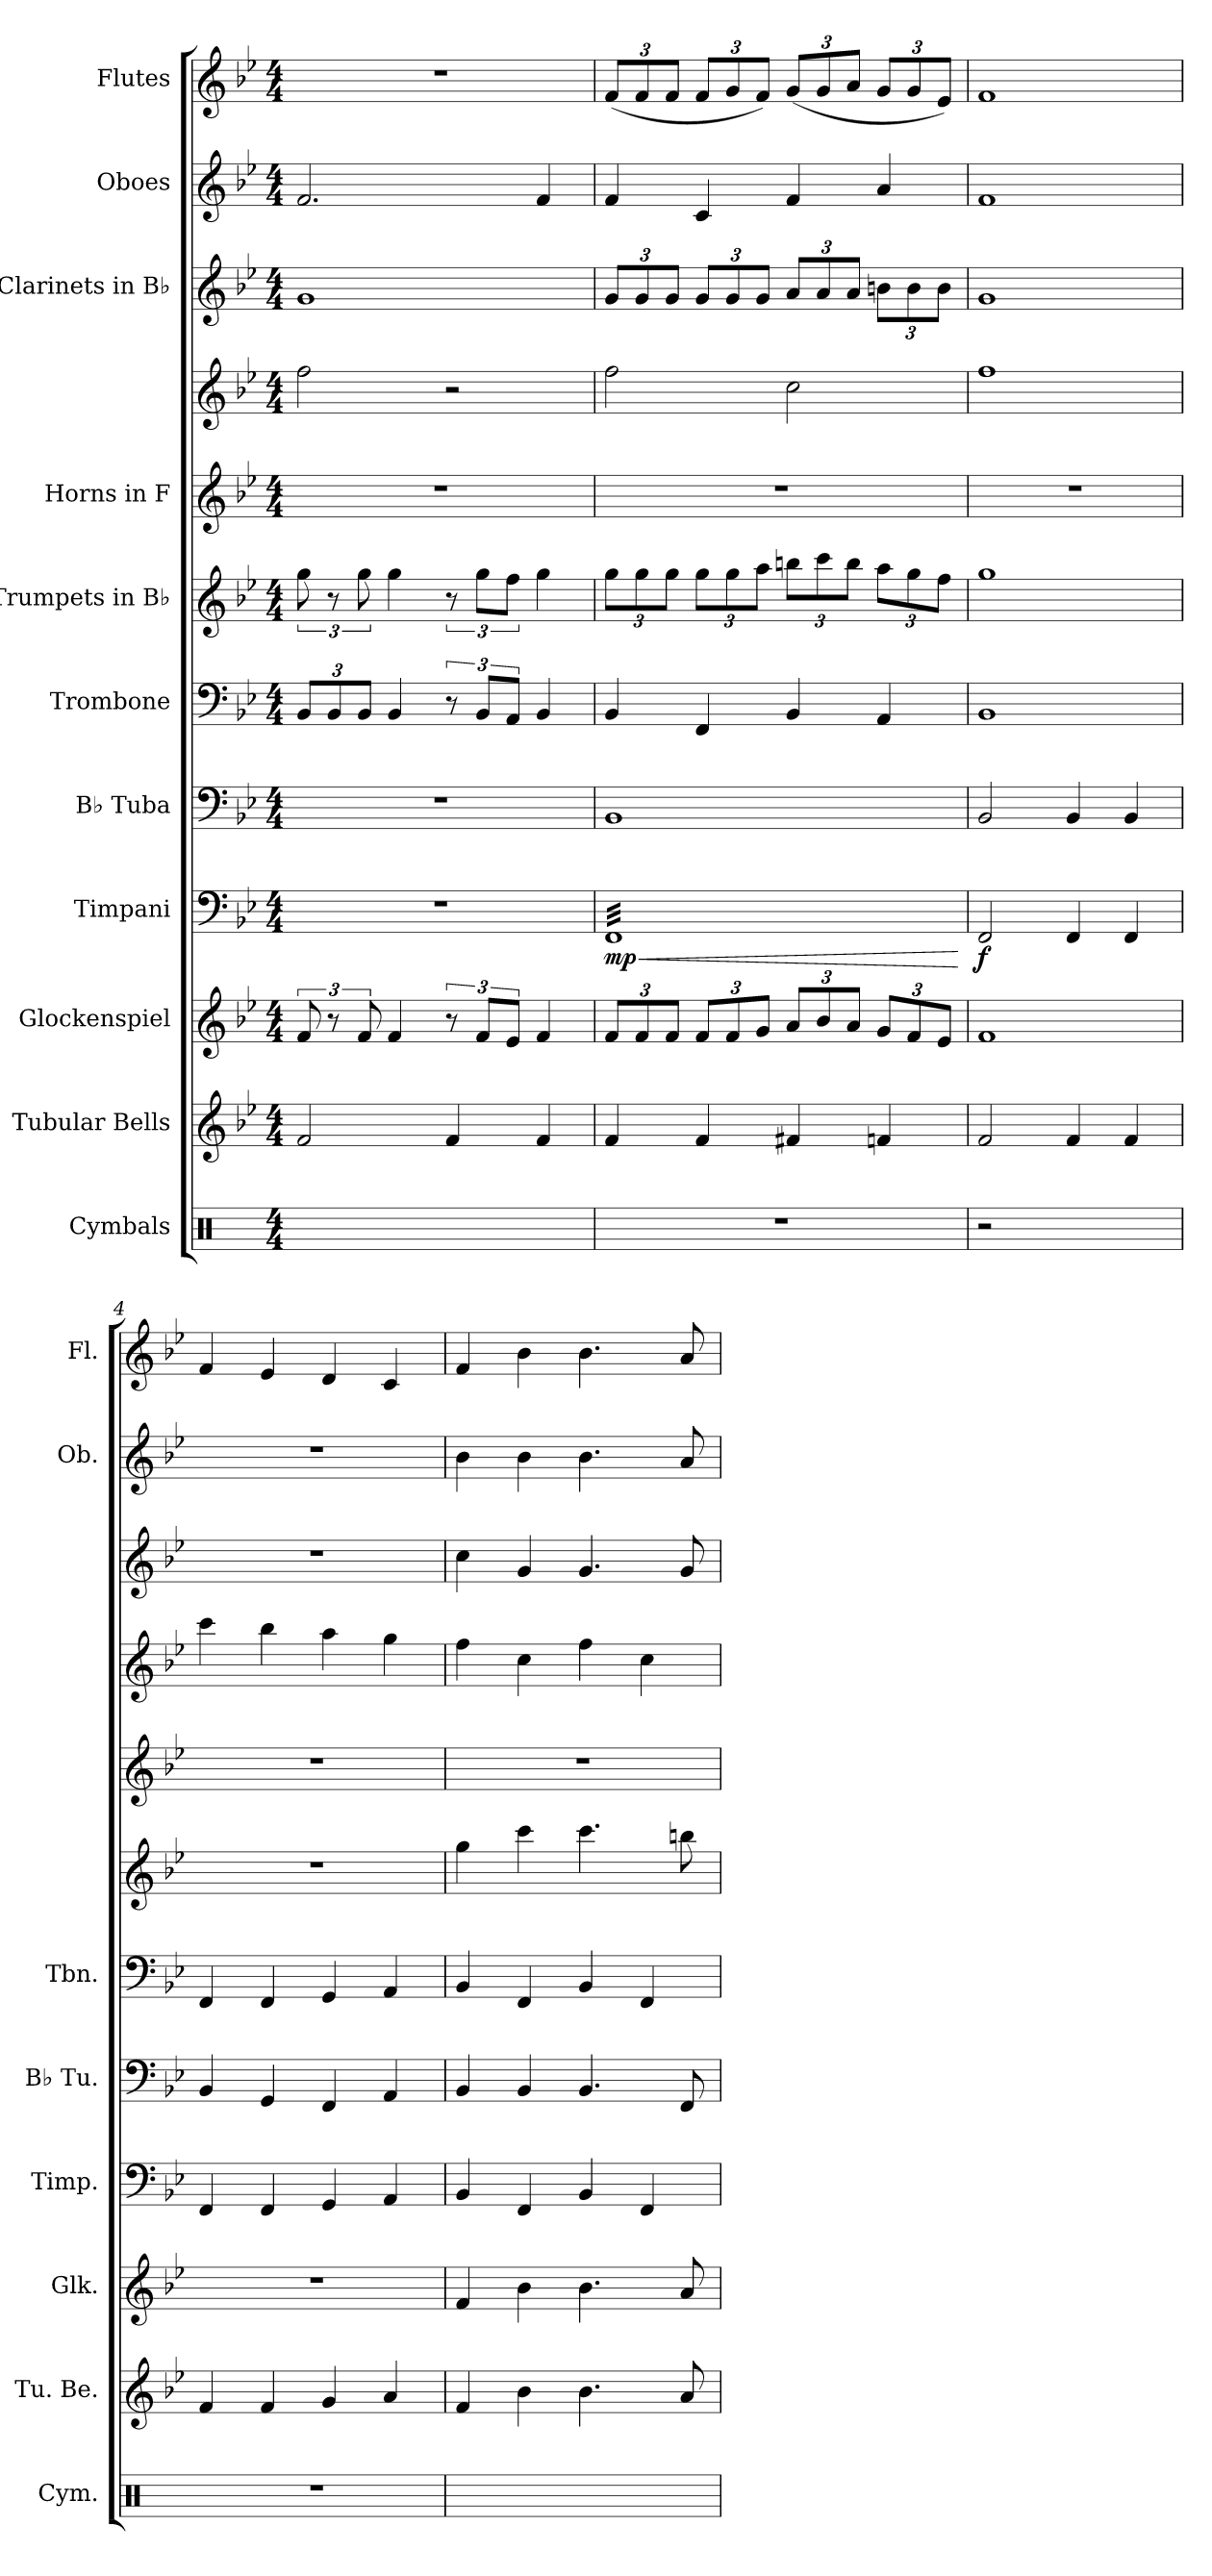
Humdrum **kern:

**kern	**kern	**kern	**kern	**dynam	**kern	**kern	**kern	**kern	**kern	**kern	**kern	**kern
*part11	*part10	*part9	*part8	*part8	*part7	*part6	*part5	*part4	*part4	*part3	*part2	*part1
*staff12	*staff11	*staff10	*staff9	*staff9	*staff8	*staff7	*staff6	*staff5	*staff4	*staff3	*staff2	*staff1
*I"Cymbals	*I"Tubular Bells	*I"Glockenspiel	*I"Timpani	*	*I"B♭ Tuba	*I"Trombone	*I"Trumpets in B♭	*I"Horns in F	*	*I"Clarinets in B♭	*I"Oboes	*I"Flutes
*I'Cym.	*I'Tu. Be.	*I'Glk.	*I'Timp.	*	*I'B♭ Tu.	*I'Tbn.	*	*	*	*	*I'Ob.	*I'Fl.
*clefX	*clefG2	*clefG2	*clefF4	*	*clefF4	*clefF4	*clefG2	*clefG2	*clefG2	*clefG2	*clefG2	*clefG2
*	*	*ITrd-14c-24	*	*	*	*	*ITrd1c2	*ITrd4c7	*ITrd4c7	*ITrd1c2	*	*
*k[]	*k[b-e-]	*k[b-e-]	*k[b-e-]	*	*k[b-e-]	*k[b-e-]	*k[b-e-a-d-]	*k[b-e-a-]	*k[b-e-a-]	*k[b-e-a-d-]	*k[b-e-]	*k[b-e-]
*M4/4	*M4/4	*M4/4	*M4/4	*	*M4/4	*M4/4	*M4/4	*M4/4	*M4/4	*M4/4	*M4/4	*M4/4
*MM100	*MM100	*MM100	*MM100	*	*MM100	*MM100	*MM100	*MM100	*MM100	*MM100	*MM100	*MM100
*	*	*	*	*	*	*Xbrackettup	*	*	*	*	*	*
=1	=1	=1	=1	=1	=1	=1	=1	=1	=1	=1	=1	=1
1R	2f/	12fff/	1r	.	1r	12BB-/L	12ff\	1r	2b-\	1f	2.f/	1r
.	.	12r	.	.	.	12BB-/	12r	.	.	.	.	.
.	.	12fff/	.	.	.	12BB-/J	12ff\	.	.	.	.	.
.	.	4fff/	.	.	.	4BB-/	4ff\	.	.	.	.	.
*	*	*	*	*	*	*brackettup	*	*	*	*	*	*
.	4f/	12r	.	.	.	12r	12r	.	2r	.	.	.
.	.	12fff/L	.	.	.	12BB-/L	12ff\L	.	.	.	.	.
.	.	12eee-/J	.	.	.	12AA/J	12ee-\J	.	.	.	.	.
.	4f/	4fff/	.	.	.	4BB-/	4ff\	.	.	.	4f/	.
=2	=2	=2	=2	=2	=2	=2	=2	=2	=2	=2	=2	=2
*	*	*Xbrackettup	*	*	*	*	*	*	*	*	*	*
!	!	!	!	!LO:HP:b	!	!	!	!	!	!	!	!
*	*	*	*	*	*	*	*Xbrackettup	*	*	*Xbrackettup	*	*Xbrackettup
!	!	!	!	!LO:DY:n=1:b	!	!	!	!	!	!	!	!
*	*	*	*tremolo	*	*	*	*	*	*	*	*	*
1r	4f/	12fff/L	32FFLLL	< mp	1BB-	4BB-/	12ff\L	1r	2b-\	12f/L	4f/	(12f/L
.	.	.	32FF	.	.	.	.	.	.	.	.	.
.	.	.	32FF	.	.	.	.	.	.	.	.	.
.	.	12fff/	.	.	.	.	12ff\	.	.	12f/	.	12f/
.	.	.	32FF	.	.	.	.	.	.	.	.	.
.	.	.	32FF	.	.	.	.	.	.	.	.	.
.	.	.	32FF	.	.	.	.	.	.	.	.	.
.	.	12fff/J	.	.	.	.	12ff\J	.	.	12f/J	.	12f/J
.	.	.	32FF	.	.	.	.	.	.	.	.	.
.	.	.	32FF	.	.	.	.	.	.	.	.	.
.	4f/	12fff/L	32FF	.	.	4FF/	12ff\L	.	.	12f/L	4c/	12f/L
.	.	.	32FF	.	.	.	.	.	.	.	.	.
.	.	.	32FF	.	.	.	.	.	.	.	.	.
.	.	12fff/	.	.	.	.	12ff\	.	.	12f/	.	12g/
.	.	.	32FF	.	.	.	.	.	.	.	.	.
.	.	.	32FF	.	.	.	.	.	.	.	.	.
.	.	.	32FF	.	.	.	.	.	.	.	.	.
.	.	12ggg/J	.	.	.	.	12gg\J	.	.	12f/J	.	12f/J)
.	.	.	32FF	.	.	.	.	.	.	.	.	.
.	.	.	32FF	.	.	.	.	.	.	.	.	.
.	4f#X/	12aaa/L	32FF	.	.	4BB-/	12aan\L	.	2f\	12g/L	4f/	(12g/L
.	.	.	32FF	.	.	.	.	.	.	.	.	.
.	.	.	32FF	.	.	.	.	.	.	.	.	.
.	.	12bbb-/	.	.	.	.	12bb-\	.	.	12g/	.	12g/
.	.	.	32FF	.	.	.	.	.	.	.	.	.
.	.	.	32FF	.	.	.	.	.	.	.	.	.
.	.	.	32FF	.	.	.	.	.	.	.	.	.
.	.	12aaa/J	.	.	.	.	12aa\J	.	.	12g/J	.	12a/J
.	.	.	32FF	.	.	.	.	.	.	.	.	.
.	.	.	32FF	.	.	.	.	.	.	.	.	.
.	4fn/	12ggg/L	32FF	.	.	4AA/	12gg\L	.	.	12an\L	4a/	12g/L
.	.	.	32FF	.	.	.	.	.	.	.	.	.
.	.	.	32FF	.	.	.	.	.	.	.	.	.
.	.	12fff/	.	.	.	.	12ff\	.	.	12a\	.	12g/
.	.	.	32FF	.	.	.	.	.	.	.	.	.
.	.	.	32FF	.	.	.	.	.	.	.	.	.
.	.	.	32FF	.	.	.	.	.	.	.	.	.
.	.	12eee-/J	.	.	.	.	12ee-\J	.	.	12a\J	.	12e-/J)
.	.	.	32FF	.	.	.	.	.	.	.	.	.
.	.	.	32FFJJJ	.	.	.	.	.	.	.	.	.
*	*	*	*Xtremolo	*	*	*	*	*	*	*	*	*
.	.	.	.	[	.	.	.	.	.	.	.	.
=3	=3	=3	=3	=3	=3	=3	=3	=3	=3	=3	=3	=3
!	!	!	!	!LO:DY:b	!	!	!	!	!	!	!	!
2r	2f/	1fff	2FF/	f	2BB-/	1BB-	1ff	1r	1b-	1f	1f	1f
4R/	4f/	.	4FF/	.	4BB-/	.	.	.	.	.	.	.
4R/	4f/	.	4FF/	.	4BB-/	.	.	.	.	.	.	.
=4	=4	=4	=4	=4	=4	=4	=4	=4	=4	=4	=4	=4
1r	4f/	1r	4FF/	.	4BB-/	4FF/	1r	1r	4ff\	1r	1r	4f/
.	4f/	.	4FF/	.	4GG/	4FF/	.	.	4ee-\	.	.	4e-/
.	4g/	.	4GG/	.	4FF/	4GG/	.	.	4dd\	.	.	4d/
.	4a/	.	4AA/	.	4AA/	4AA/	.	.	4cc\	.	.	4c/
!!LO:PB:g=z
=5	=5	=5	=5	=5	=5	=5	=5	=5	=5	=5	=5	=5
1R	4f/	4fff/	4BB-/	.	4BB-/	4BB-/	4ff\	1r	4b-\	4b-\	4b-\	4f/
.	4b-\	4bbb-\	4FF/	.	4BB-/	4FF/	4bb-\	.	4f\	4f/	4b-\	4b-\
.	4.b-\	4.bbb-\	4BB-/	.	4.BB-/	4BB-/	4.bb-\	.	4b-\	4.f/	4.b-\	4.b-\
.	.	.	4FF/	.	.	4FF/	.	.	4f\	.	.	.
.	8a/	8aaa/	.	.	8FF/	.	8aan\	.	.	8f/	8a/	8a/
=	=	=	=	=	=	=	=	=	=	=	=	=
*-	*-	*-	*-	*-	*-	*-	*-	*-	*-	*-	*-	*-
